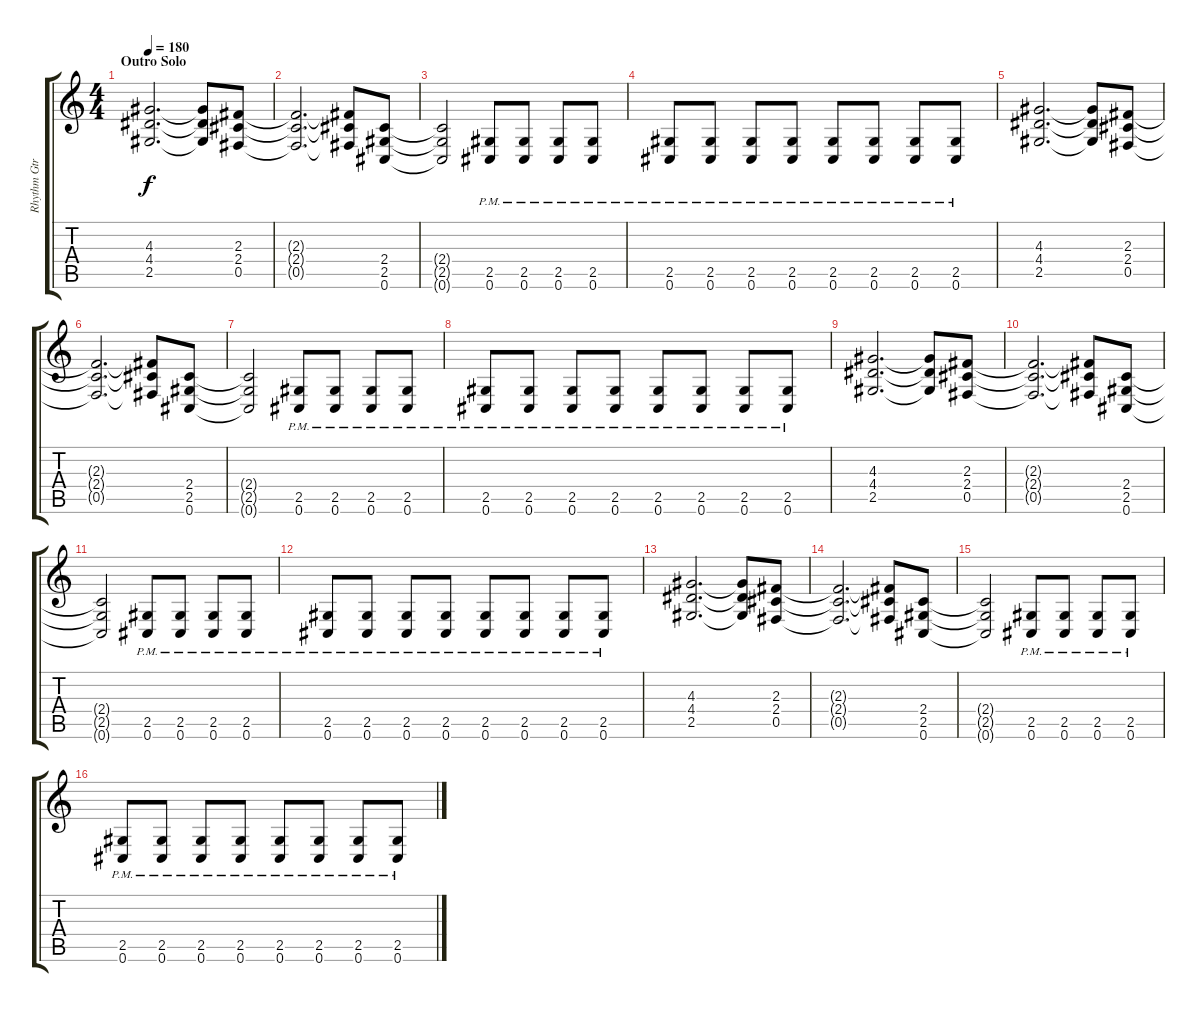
\track ("Rhythm Gtr" "Rhythm Gtr") {instrument acousticguitarsteel}
\staff {score tabs}
\tuning (Db4 Ab3 E3 B2 Gb2 Db2) {hide}
\ts (4 4)
\section ("" "Outro Solo")
\tempo 180
\clef g2
\ks c
(4.3 4.4 2.5).2{d dy f} (4.3{t} 4.4{t} 2.5{t}).8 (2.3 2.4 0.5).8 |
(2.3{t} 2.4{t} 0.5{t}).2{d} (2.3{t} 2.4{t} 0.5{t}).8 (2.4 2.5 0.6).8 |
(2.4{t} 2.5{t} 0.6{t}).2 (2.5 0.6{pm}).8 (2.5 0.6{pm}).8 (2.5 0.6{pm}).8 (2.5 0.6{pm}).8 |
(2.5 0.6{pm}).8 (2.5 0.6{pm}).8 (2.5 0.6{pm}).8 (2.5 0.6{pm}).8 (2.5 0.6{pm}).8 (2.5 0.6{pm}).8 (2.5 0.6{pm}).8 (2.5 0.6{pm}).8 |
(4.3 4.4 2.5).2{d} (4.3{t} 4.4{t} 2.5{t}).8 (2.3 2.4 0.5).8 |
(2.3{t} 2.4{t} 0.5{t}).2{d} (2.3{t} 2.4{t} 0.5{t}).8 (2.4 2.5 0.6).8 |
(2.4{t} 2.5{t} 0.6{t}).2 (2.5 0.6{pm}).8 (2.5 0.6{pm}).8 (2.5 0.6{pm}).8 (2.5 0.6{pm}).8 |
(2.5 0.6{pm}).8 (2.5 0.6{pm}).8 (2.5 0.6{pm}).8 (2.5 0.6{pm}).8 (2.5 0.6{pm}).8 (2.5 0.6{pm}).8 (2.5 0.6{pm}).8 (2.5 0.6{pm}).8 |
(4.3 4.4 2.5).2{d} (4.3{t} 4.4{t} 2.5{t}).8 (2.3 2.4 0.5).8 |
(2.3{t} 2.4{t} 0.5{t}).2{d} (2.3{t} 2.4{t} 0.5{t}).8 (2.4 2.5 0.6).8 |
(2.4{t} 2.5{t} 0.6{t}).2 (2.5 0.6{pm}).8 (2.5 0.6{pm}).8 (2.5 0.6{pm}).8 (2.5 0.6{pm}).8 |
(2.5 0.6{pm}).8 (2.5 0.6{pm}).8 (2.5 0.6{pm}).8 (2.5 0.6{pm}).8 (2.5 0.6{pm}).8 (2.5 0.6{pm}).8 (2.5 0.6{pm}).8 (2.5 0.6{pm}).8 |
(4.3 4.4 2.5).2{d} (4.3{t} 4.4{t} 2.5{t}).8 (2.3 2.4 0.5).8 |
(2.3{t} 2.4{t} 0.5{t}).2{d} (2.3{t} 2.4{t} 0.5{t}).8 (2.4 2.5 0.6).8 |
(2.4{t} 2.5{t} 0.6{t}).2 (2.5 0.6{pm}).8 (2.5 0.6{pm}).8 (2.5 0.6{pm}).8 (2.5 0.6{pm}).8 |
(2.5 0.6{pm}).8 (2.5 0.6{pm}).8 (2.5 0.6{pm}).8 (2.5 0.6{pm}).8 (2.5 0.6{pm}).8 (2.5 0.6{pm}).8 (2.5 0.6{pm}).8 (2.5 0.6{pm}).8
